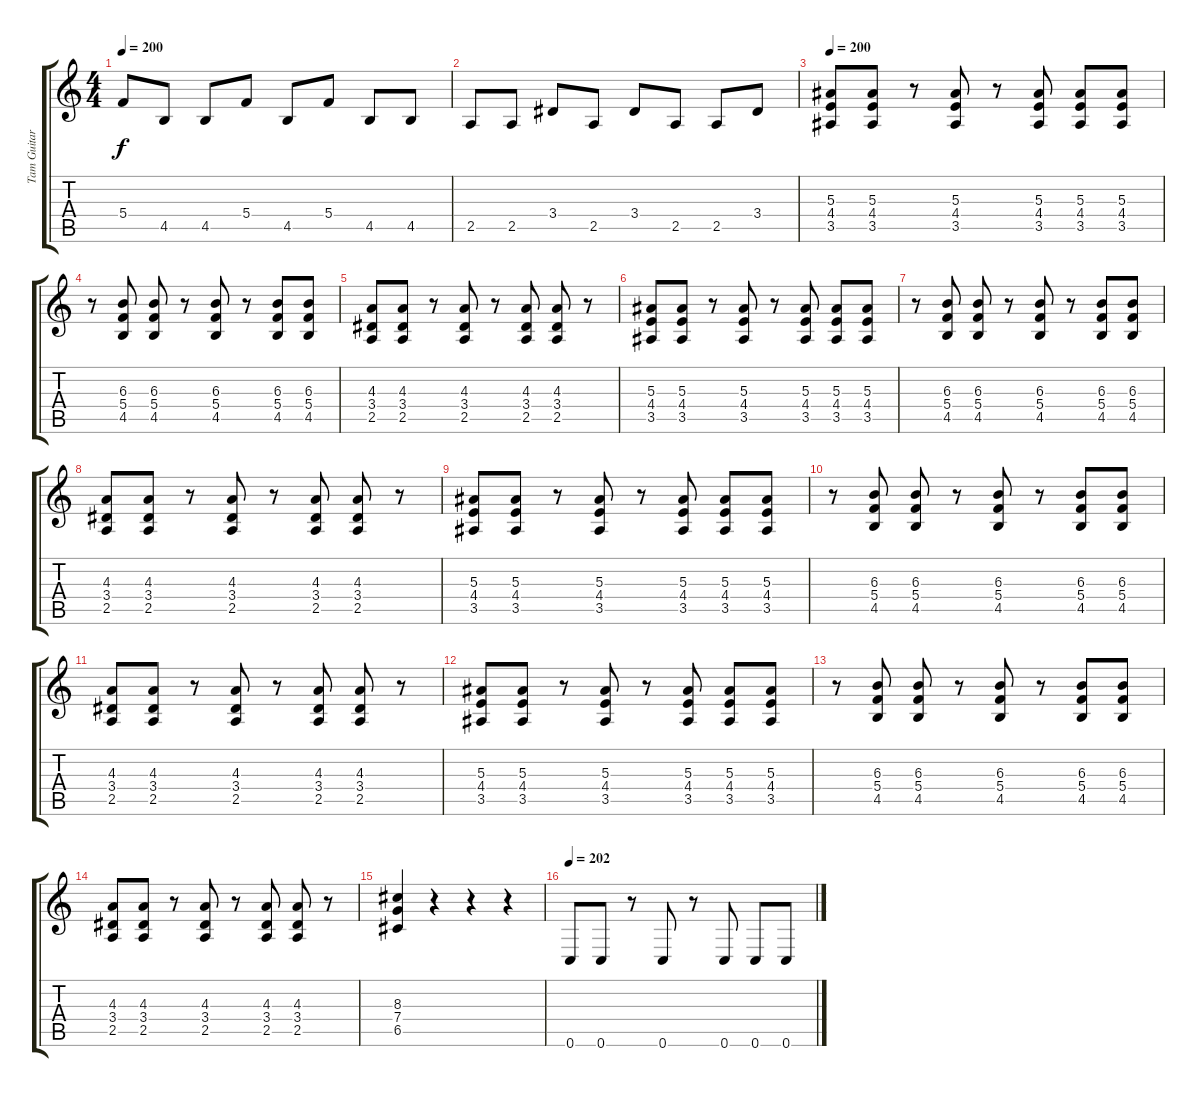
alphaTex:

\track ("Tam Guitar" "Tam Guitar") {instrument overdrivenguitar}
\staff {score tabs}
\tuning (D4 A3 F3 C3 G2 C2) {hide}
\ts (4 4)
\tempo 200
\clef g2
\ks c
5.4.8{dy f} 4.5.8 4.5.8 5.4.8 4.5.8 5.4.8 4.5.8 4.5.8 |
2.5.8 2.5.8 3.4.8 2.5.8 3.4.8 2.5.8 2.5.8 3.4.8 |
\tempo 200
(5.3 4.4 3.5).8 (5.3 4.4 3.5).8 r.8 (5.3 4.4 3.5).8 r.8 (5.3 4.4 3.5).8 (5.3 4.4 3.5).8 (5.3 4.4 3.5).8 |
r.8 (6.3 5.4 4.5).8 (6.3 5.4 4.5).8 r.8 (6.3 5.4 4.5).8 r.8 (6.3 5.4 4.5).8 (6.3 5.4 4.5).8 |
(4.3 3.4 2.5).8 (4.3 3.4 2.5).8 r.8 (4.3 3.4 2.5).8 r.8 (4.3 3.4 2.5).8 (4.3 3.4 2.5).8 r.8 |
(5.3 4.4 3.5).8 (5.3 4.4 3.5).8 r.8 (5.3 4.4 3.5).8 r.8 (5.3 4.4 3.5).8 (5.3 4.4 3.5).8 (5.3 4.4 3.5).8 |
r.8 (6.3 5.4 4.5).8 (6.3 5.4 4.5).8 r.8 (6.3 5.4 4.5).8 r.8 (6.3 5.4 4.5).8 (6.3 5.4 4.5).8 |
(4.3 3.4 2.5).8 (4.3 3.4 2.5).8 r.8 (4.3 3.4 2.5).8 r.8 (4.3 3.4 2.5).8 (4.3 3.4 2.5).8 r.8 |
(5.3 4.4 3.5).8 (5.3 4.4 3.5).8 r.8 (5.3 4.4 3.5).8 r.8 (5.3 4.4 3.5).8 (5.3 4.4 3.5).8 (5.3 4.4 3.5).8 |
r.8 (6.3 5.4 4.5).8 (6.3 5.4 4.5).8 r.8 (6.3 5.4 4.5).8 r.8 (6.3 5.4 4.5).8 (6.3 5.4 4.5).8 |
(4.3 3.4 2.5).8 (4.3 3.4 2.5).8 r.8 (4.3 3.4 2.5).8 r.8 (4.3 3.4 2.5).8 (4.3 3.4 2.5).8 r.8 |
(5.3 4.4 3.5).8 (5.3 4.4 3.5).8 r.8 (5.3 4.4 3.5).8 r.8 (5.3 4.4 3.5).8 (5.3 4.4 3.5).8 (5.3 4.4 3.5).8 |
r.8 (6.3 5.4 4.5).8 (6.3 5.4 4.5).8 r.8 (6.3 5.4 4.5).8 r.8 (6.3 5.4 4.5).8 (6.3 5.4 4.5).8 |
(4.3 3.4 2.5).8 (4.3 3.4 2.5).8 r.8 (4.3 3.4 2.5).8 r.8 (4.3 3.4 2.5).8 (4.3 3.4 2.5).8 r.8 |
(8.3 7.4 6.5).4 r.4 r.4 r.4 |
\tempo 202
0.6.8 0.6.8 r.8 0.6.8 r.8 0.6.8 0.6.8 0.6.8
